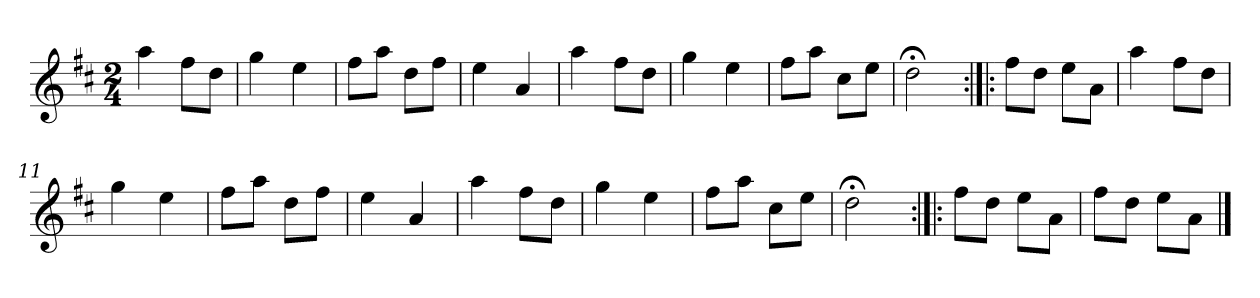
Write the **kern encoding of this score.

**kern
*part1
*staff1
*clefG2
*k[f#c#]
*D:
*M2/4
*MM120
=1
4aa
8ff#\L
8dd\J
=2
4gg
4ee
=3
8ff#\L
8aa\J
8dd\L
8ff#\J
=4
4ee
4a
=5
4aa
8ff#\L
8dd\J
=6
4gg
4ee
=7
8ff#\L
8aa\J
8cc#\L
8ee\J
=8
2dd;<
=9:|!|:
8ff#\L
8dd\J
8ee\L
8a\J
=10
4aa
8ff#\L
8dd\J
=11
4gg
4ee
=12
8ff#\L
8aa\J
8dd\L
8ff#\J
=13
4ee
4a
=14
4aa
8ff#\L
8dd\J
=15
4gg
4ee
=16
8ff#\L
8aa\J
8cc#\L
8ee\J
=17
2dd;<
=18:|!|:
8ff#\L
8dd\J
8ee\L
8a\J
=19
8ff#\L
8dd\J
8ee\L
8a\J
==
*-
